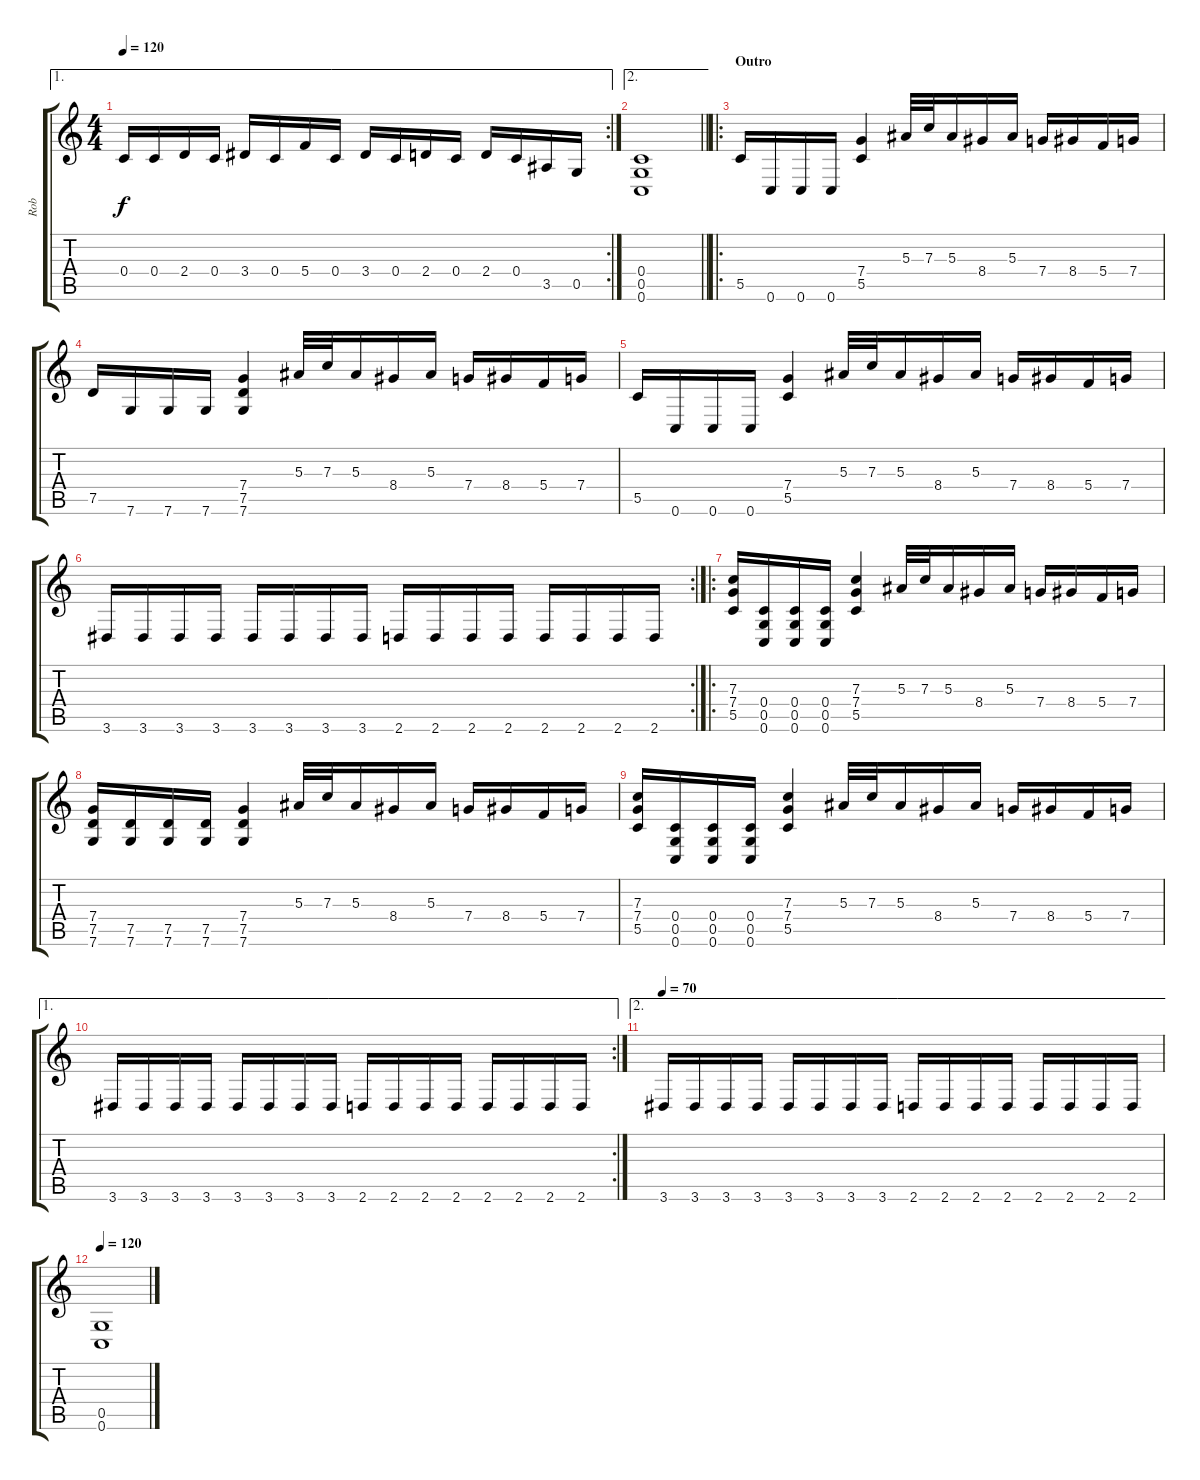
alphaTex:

\track ("Rob" "Rob") {instrument distortionguitar}
\staff {score tabs}
\tuning (D4 A3 F3 C3 G2 C2) {hide}
\ae 1
\rc 2
\ts (4 4)
\tempo 120
\clef g2
\ks c
0.4.16{dy f} 0.4.16 2.4.16 0.4.16 3.4.16 0.4.16 5.4.16 0.4.16 3.4.16 0.4.16 2.4.16 0.4.16 2.4.16 0.4.16 3.5.16 0.5.16 |
\ae 2
\barLineRight lightlight
(0.4 0.5 0.6).1 |
\ro
\section ("" "Outro")
5.5.16 0.6.16 0.6.16 0.6.16 (7.4 5.5).4 5.3.32 7.3.32 5.3.16 8.4.16 5.3.16 7.4.16 8.4.16 5.4.16 7.4.16 |
7.5.16 7.6.16 7.6.16 7.6.16 (7.4 7.5 7.6).4 5.3.32 7.3.32 5.3.16 8.4.16 5.3.16 7.4.16 8.4.16 5.4.16 7.4.16 |
5.5.16 0.6.16 0.6.16 0.6.16 (7.4 5.5).4 5.3.32 7.3.32 5.3.16 8.4.16 5.3.16 7.4.16 8.4.16 5.4.16 7.4.16 |
\rc 2
3.6.16 3.6.16 3.6.16 3.6.16 3.6.16 3.6.16 3.6.16 3.6.16 2.6.16 2.6.16 2.6.16 2.6.16 2.6.16 2.6.16 2.6.16 2.6.16 |
\ro
(7.3 7.4 5.5).16 (0.4 0.5 0.6).16 (0.4 0.5 0.6).16 (0.4 0.5 0.6).16 (7.3 7.4 5.5).4 5.3.32 7.3.32 5.3.16 8.4.16 5.3.16 7.4.16 8.4.16 5.4.16 7.4.16 |
(7.4 7.5 7.6).16 (7.5 7.6).16 (7.5 7.6).16 (7.5 7.6).16 (7.4 7.5 7.6).4 5.3.32 7.3.32 5.3.16 8.4.16 5.3.16 7.4.16 8.4.16 5.4.16 7.4.16 |
(7.3 7.4 5.5).16 (0.4 0.5 0.6).16 (0.4 0.5 0.6).16 (0.4 0.5 0.6).16 (7.3 7.4 5.5).4 5.3.32 7.3.32 5.3.16 8.4.16 5.3.16 7.4.16 8.4.16 5.4.16 7.4.16 |
\ae 1
\rc 2
3.6.16 3.6.16 3.6.16 3.6.16 3.6.16 3.6.16 3.6.16 3.6.16 2.6.16 2.6.16 2.6.16 2.6.16 2.6.16 2.6.16 2.6.16 2.6.16 |
\ae 2
\tempo 70
3.6.16 3.6.16 3.6.16 3.6.16 3.6.16 3.6.16 3.6.16 3.6.16 2.6.16 2.6.16 2.6.16 2.6.16 2.6.16 2.6.16 2.6.16 2.6.16 |
\tempo 120
(0.5 0.6).1
